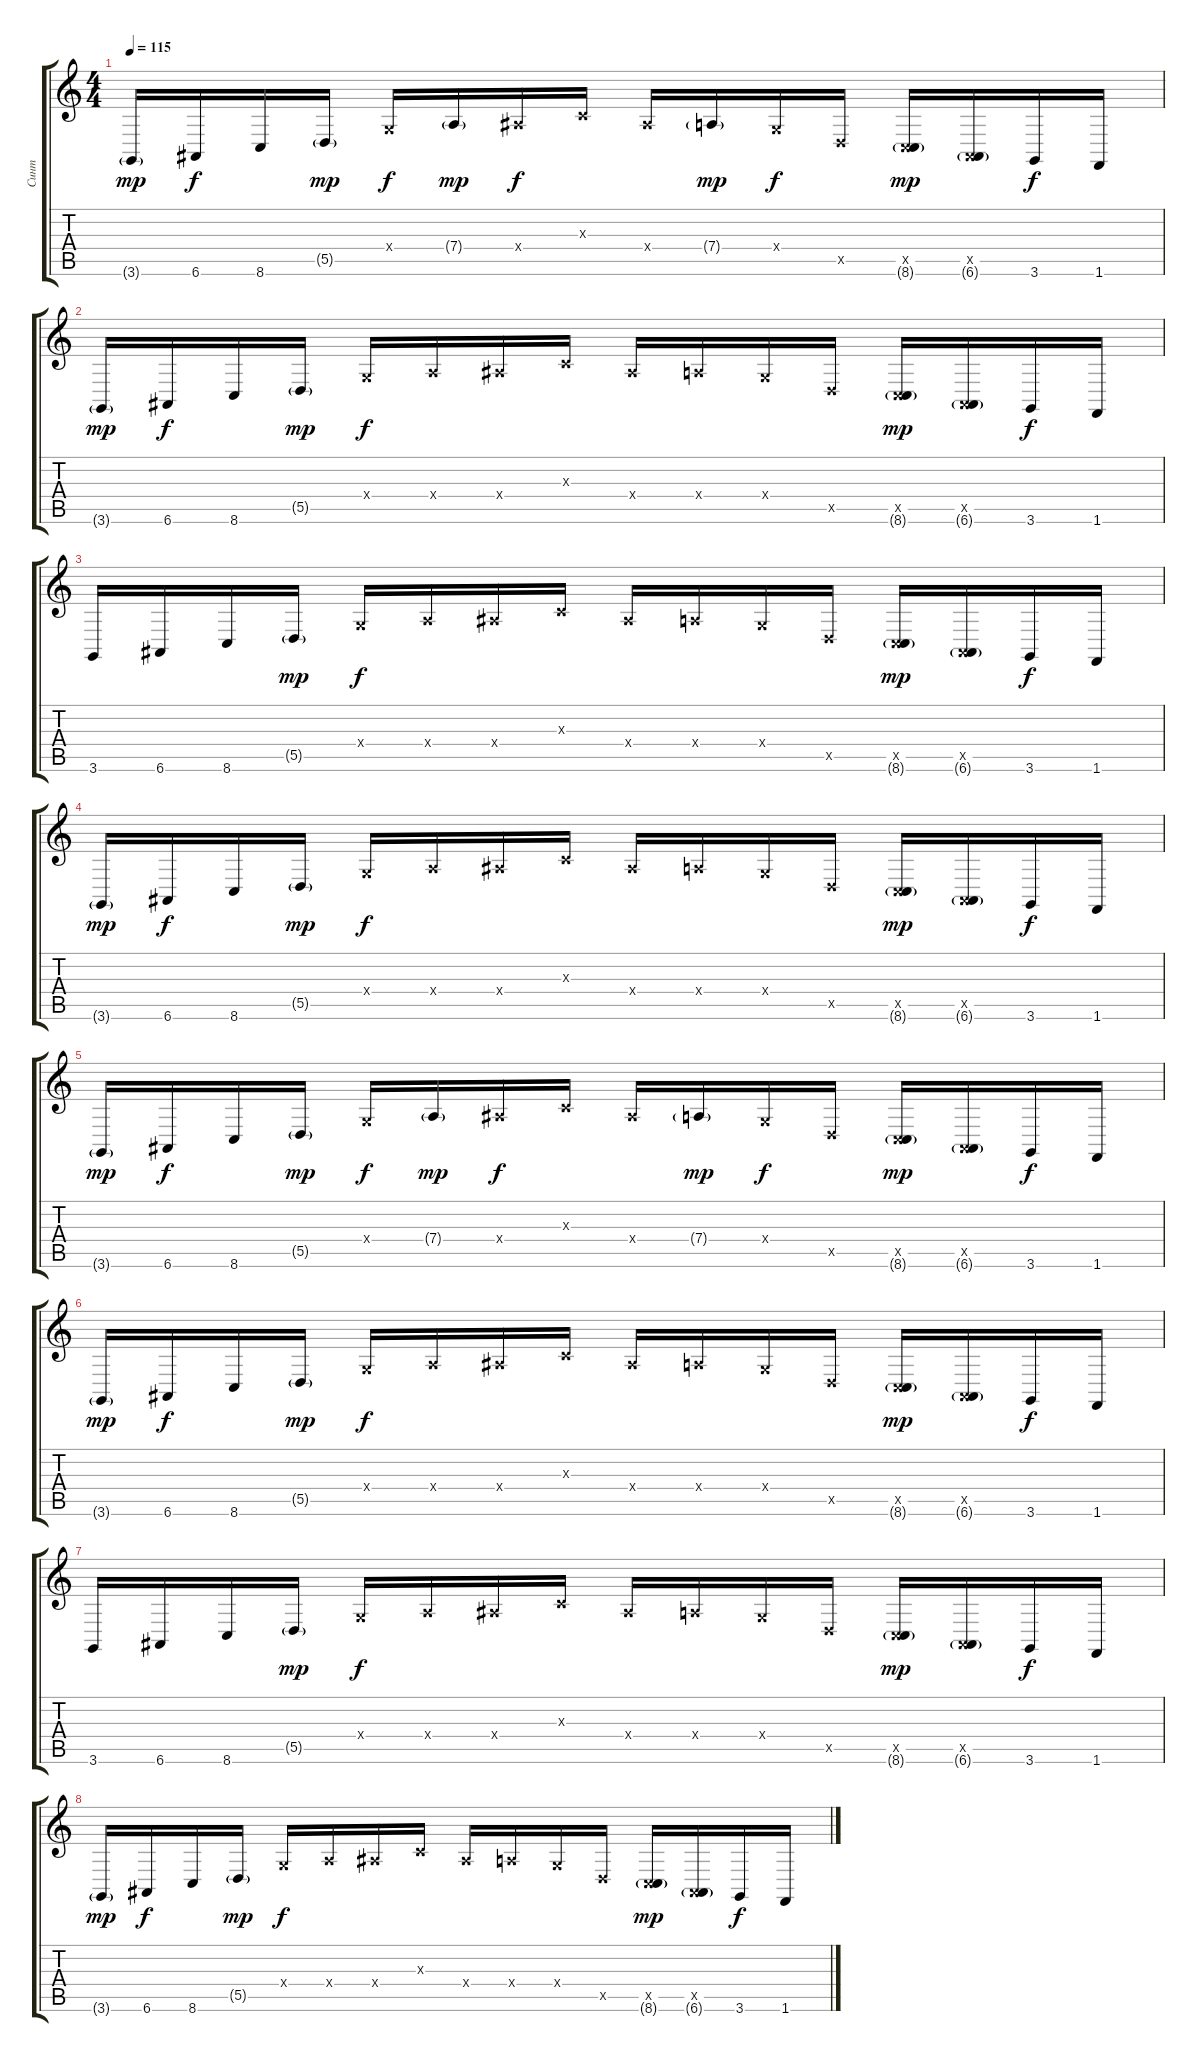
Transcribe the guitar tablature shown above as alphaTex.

\track ("Синт" "Синт") {instrument lead2sawtooth}
\staff {score tabs}
\tuning (E4 B3 G3 D3 A2 E2) {hide}
\ts (4 4)
\tempo 115
\clef g2
\ks c
3.6{g}.16{dy mp} 6.6.16{dy f} 8.6.16 5.5{g}.16{dy mp} 5.4{x}.16{dy f} 7.4{g}.16{dy mp} 8.4{x}.16{dy f} 5.3{x}.16 8.4{x}.16 7.4{g}.16{dy mp} 5.4{x}.16{dy f} 5.5{x}.16 (3.5{x} 8.6{g}).16{dy mp} (1.5{x} 6.6{g}).16 3.6.16{dy f} 1.6.16 |
3.6{g}.16{dy mp} 6.6.16{dy f} 8.6.16 5.5{g}.16{dy mp} 5.4{x}.16{dy f} 7.4{x}.16 8.4{x}.16 5.3{x}.16 8.4{x}.16 7.4{x}.16 5.4{x}.16 5.5{x}.16 (3.5{x} 8.6{g}).16{dy mp} (1.5{x} 6.6{g}).16 3.6.16{dy f} 1.6.16 |
3.6.16 6.6.16 8.6.16 5.5{g}.16{dy mp} 5.4{x}.16{dy f} 7.4{x}.16 8.4{x}.16 5.3{x}.16 8.4{x}.16 7.4{x}.16 5.4{x}.16 5.5{x}.16 (3.5{x} 8.6{g}).16{dy mp} (1.5{x} 6.6{g}).16 3.6.16{dy f} 1.6.16 |
3.6{g}.16{dy mp} 6.6.16{dy f} 8.6.16 5.5{g}.16{dy mp} 5.4{x}.16{dy f} 7.4{x}.16 8.4{x}.16 5.3{x}.16 8.4{x}.16 7.4{x}.16 5.4{x}.16 5.5{x}.16 (3.5{x} 8.6{g}).16{dy mp} (1.5{x} 6.6{g}).16 3.6.16{dy f} 1.6.16 |
3.6{g}.16{dy mp} 6.6.16{dy f} 8.6.16 5.5{g}.16{dy mp} 5.4{x}.16{dy f} 7.4{g}.16{dy mp} 8.4{x}.16{dy f} 5.3{x}.16 8.4{x}.16 7.4{g}.16{dy mp} 5.4{x}.16{dy f} 5.5{x}.16 (3.5{x} 8.6{g}).16{dy mp} (1.5{x} 6.6{g}).16 3.6.16{dy f} 1.6.16 |
3.6{g}.16{dy mp} 6.6.16{dy f} 8.6.16 5.5{g}.16{dy mp} 5.4{x}.16{dy f} 7.4{x}.16 8.4{x}.16 5.3{x}.16 8.4{x}.16 7.4{x}.16 5.4{x}.16 5.5{x}.16 (3.5{x} 8.6{g}).16{dy mp} (1.5{x} 6.6{g}).16 3.6.16{dy f} 1.6.16 |
3.6.16 6.6.16 8.6.16 5.5{g}.16{dy mp} 5.4{x}.16{dy f} 7.4{x}.16 8.4{x}.16 5.3{x}.16 8.4{x}.16 7.4{x}.16 5.4{x}.16 5.5{x}.16 (3.5{x} 8.6{g}).16{dy mp} (1.5{x} 6.6{g}).16 3.6.16{dy f} 1.6.16 |
3.6{g}.16{dy mp} 6.6.16{dy f} 8.6.16 5.5{g}.16{dy mp} 5.4{x}.16{dy f} 7.4{x}.16 8.4{x}.16 5.3{x}.16 8.4{x}.16 7.4{x}.16 5.4{x}.16 5.5{x}.16 (3.5{x} 8.6{g}).16{dy mp} (1.5{x} 6.6{g}).16 3.6.16{dy f} 1.6.16
